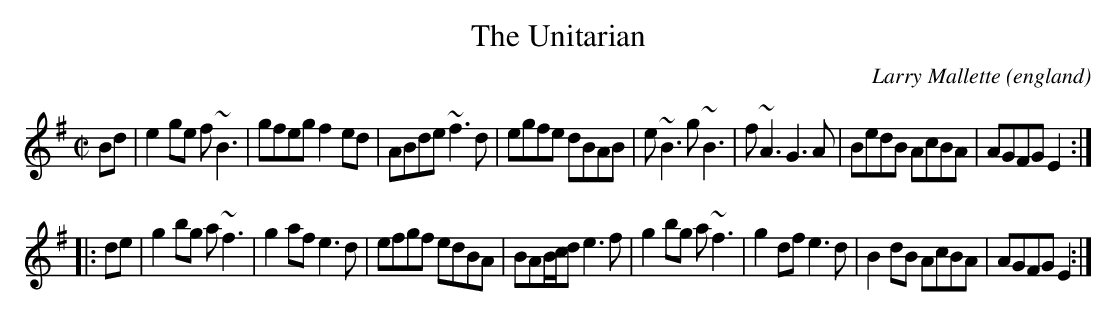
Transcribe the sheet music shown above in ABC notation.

X:1
T:Unitarian, The
O:england
M:C|
L:1/8
C:Larry Mallette
K:G
Bd|e2ge f~B3|gfeg f2ed|ABde ~f3d|egfe dBAB|\
e~B3 g~B3|f~A3 G3A|BedB AcBA|AGFG E2:|
|:de|g2bg a~f3|g2af e3d|efgf edBA|BAB/c/d e3f|\
g2bg a~f3|g2df e3d|B2dB AcBA|AGFG E2:|
